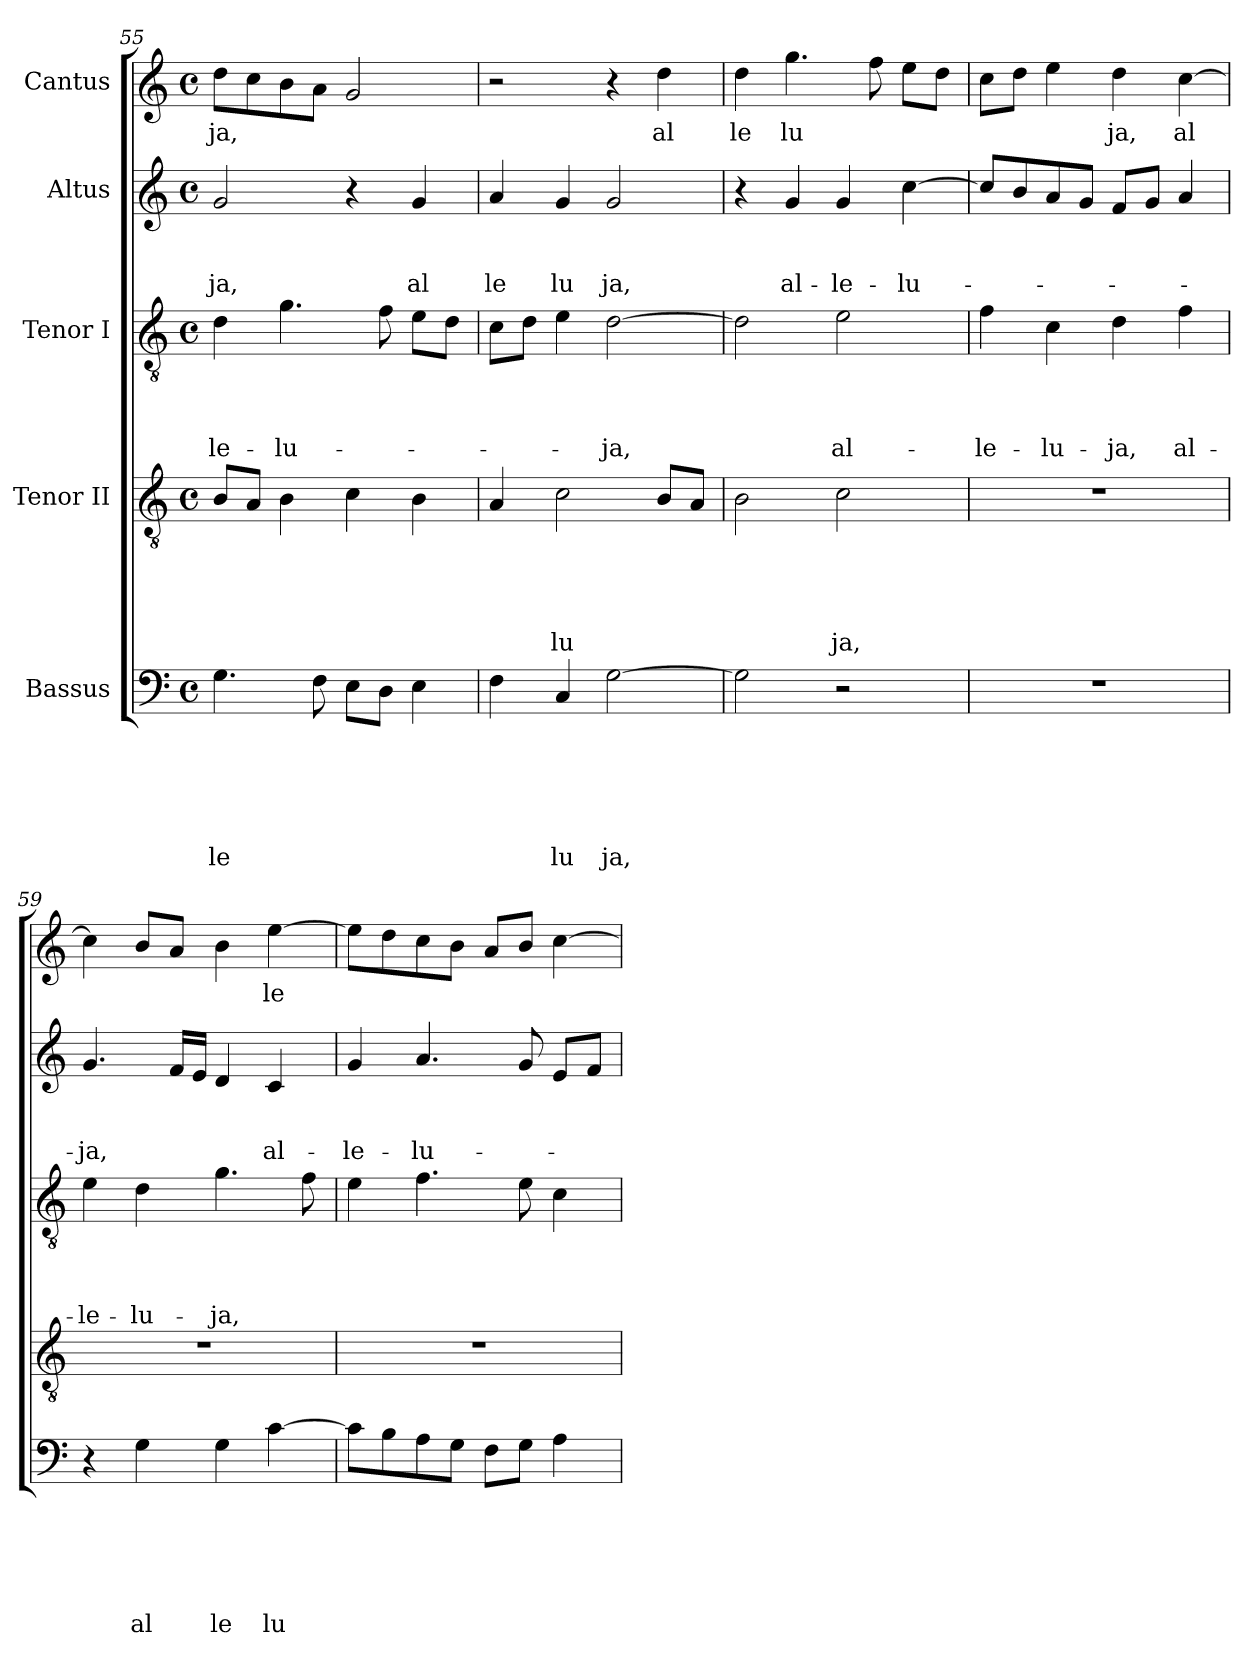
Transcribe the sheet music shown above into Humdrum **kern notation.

**kern	**text	**text	**text	**text	**text	**text	**kern	**text	**text	**text	**text	**text	**kern	**text	**text	**text	**text	**kern	**text	**text	**text	**kern	**text
*part5	*part5	*part5	*part5	*part5	*part5	*part5	*part4	*part4	*part4	*part4	*part4	*part4	*part3	*part3	*part3	*part3	*part3	*part2	*part2	*part2	*part2	*part1	*part1
*staff5	*staff5	*staff5	*staff5	*staff5	*staff5	*staff5	*staff4	*staff4	*staff4	*staff4	*staff4	*staff4	*staff3	*staff3	*staff3	*staff3	*staff3	*staff2	*staff2	*staff2	*staff2	*staff1	*staff1
*I"Bassus	*	*	*	*	*	*	*I"Tenor II	*	*	*	*	*	*I"Tenor I	*	*	*	*	*I"Altus	*	*	*	*I"Cantus	*
*clefF4	*	*	*	*	*	*	*clefGv2	*	*	*	*	*	*clefGv2	*	*	*	*	*clefG2	*	*	*	*clefG2	*
*k[]	*	*	*	*	*	*	*k[]	*	*	*	*	*	*k[]	*	*	*	*	*k[]	*	*	*	*k[]	*
*C:	*	*	*	*	*	*	*C:	*	*	*	*	*	*C:	*	*	*	*	*C:	*	*	*	*C:	*
*M4/4	*	*	*	*	*	*	*M4/4	*	*	*	*	*	*M4/4	*	*	*	*	*M4/4	*	*	*	*M4/4	*
*met(c)	*	*	*	*	*	*	*met(c)	*	*	*	*	*	*met(c)	*	*	*	*	*met(c)	*	*	*	*met(c)	*
=55	=55	=55	=55	=55	=55	=55	=55	=55	=55	=55	=55	=55	=55	=55	=55	=55	=55	=55	=55	=55	=55	=55	=55
!	!	!	!	!	!	!LO:LY:b	!	!	!	!	!	!	!	!	!	!	!LO:LY:b	!	!	!	!LO:LY:b	!	!LO:LY:b
4.G\	.	.	.	.	.	le	8B/L	.	.	.	.	.	4d\	.	.	.	-le-	2g/	.	.	ja,	8dd\L	ja,
.	.	.	.	.	.	.	8A/J	.	.	.	.	.	.	.	.	.	.	.	.	.	.	8cc\	.
!	!	!	!	!	!	!	!	!	!	!	!	!	!	!	!	!	!LO:LY:b	!	!	!	!	!	!
.	.	.	.	.	.	.	4B\	.	.	.	.	.	4.g\	.	.	.	-lu-	.	.	.	.	8b\	.
8F\	.	.	.	.	.	.	.	.	.	.	.	.	.	.	.	.	.	.	.	.	.	8a\J	.
8E\L	.	.	.	.	.	.	4c\	.	.	.	.	.	.	.	.	.	.	4r	.	.	.	2g/	.
8D\J	.	.	.	.	.	.	.	.	.	.	.	.	8f\	.	.	.	.	.	.	.	.	.	.
!	!	!	!	!	!	!	!	!	!	!	!	!	!	!	!	!	!	!	!	!	!LO:LY:b	!	!
4E\	.	.	.	.	.	.	4B\	.	.	.	.	.	8e\L	.	.	.	.	4g/	.	.	al	.	.
.	.	.	.	.	.	.	.	.	.	.	.	.	8d\J	.	.	.	.	.	.	.	.	.	.
=56	=56	=56	=56	=56	=56	=56	=56	=56	=56	=56	=56	=56	=56	=56	=56	=56	=56	=56	=56	=56	=56	=56	=56
!	!	!	!	!	!	!	!	!	!	!	!	!	!	!	!	!	!	!	!	!	!LO:LY:b	!	!
4F\	.	.	.	.	.	.	4A/	.	.	.	.	.	8c\L	.	.	.	.	4a/	.	.	le	2r	.
.	.	.	.	.	.	.	.	.	.	.	.	.	8d\J	.	.	.	.	.	.	.	.	.	.
!	!	!	!	!	!	!LO:LY:b	!	!	!	!	!	!LO:LY:b	!	!	!	!	!	!	!	!	!LO:LY:b	!	!
4C/	.	.	.	.	.	lu	2c\	.	.	.	.	lu	4e\	.	.	.	.	4g/	.	.	lu	.	.
!	!	!	!	!	!	!LO:LY:b	!	!	!	!	!	!	!	!	!	!	!LO:LY:b	!	!	!	!LO:LY:b	!	!
[>2G\	.	.	.	.	.	ja,	.	.	.	.	.	.	[>2d\	.	.	.	-ja,	2g/	.	.	ja,	4r	.
!	!	!	!	!	!	!	!	!	!	!	!	!	!	!	!	!	!	!	!	!	!	!	!LO:LY:b
.	.	.	.	.	.	.	8B/L	.	.	.	.	.	.	.	.	.	.	.	.	.	.	4dd\	al
.	.	.	.	.	.	.	8A/J	.	.	.	.	.	.	.	.	.	.	.	.	.	.	.	.
!!LO:PB:g=z
=57	=57	=57	=57	=57	=57	=57	=57	=57	=57	=57	=57	=57	=57	=57	=57	=57	=57	=57	=57	=57	=57	=57	=57
!	!	!	!	!	!	!	!	!	!	!	!	!	!	!	!	!	!	!	!	!	!	!	!LO:LY:b
2G\]	.	.	.	.	.	.	2B\	.	.	.	.	.	2d\]	.	.	.	.	4r	.	.	.	4dd\	le
!	!	!	!	!	!	!	!	!	!	!	!	!	!	!	!	!	!	!	!	!	!LO:LY:b	!	!LO:LY:b
.	.	.	.	.	.	.	.	.	.	.	.	.	.	.	.	.	.	4g/	.	.	al-	4.gg\	lu
!	!	!	!	!	!	!	!	!	!	!	!	!LO:LY:b	!	!	!	!	!LO:LY:b	!	!	!	!LO:LY:b	!	!
2r	.	.	.	.	.	.	2c\	.	.	.	.	ja,	2e\	.	.	.	al-	4g/	.	.	-le-	.	.
.	.	.	.	.	.	.	.	.	.	.	.	.	.	.	.	.	.	.	.	.	.	8ff\	.
!	!	!	!	!	!	!	!	!	!	!	!	!	!	!	!	!	!	!	!	!	!LO:LY:b	!	!
.	.	.	.	.	.	.	.	.	.	.	.	.	.	.	.	.	.	[>4cc\	.	.	-lu-	8ee\L	.
.	.	.	.	.	.	.	.	.	.	.	.	.	.	.	.	.	.	.	.	.	.	8dd\J	.
=58	=58	=58	=58	=58	=58	=58	=58	=58	=58	=58	=58	=58	=58	=58	=58	=58	=58	=58	=58	=58	=58	=58	=58
!	!	!	!	!	!	!	!	!	!	!	!	!	!	!	!	!	!LO:LY:b	!	!	!	!	!	!
1r	.	.	.	.	.	.	1r	.	.	.	.	.	4f\	.	.	.	-le-	8cc/L]	.	.	.	8cc\L	.
.	.	.	.	.	.	.	.	.	.	.	.	.	.	.	.	.	.	8b/	.	.	.	8dd\J	.
!	!	!	!	!	!	!	!	!	!	!	!	!	!	!	!	!	!LO:LY:b	!	!	!	!	!	!
.	.	.	.	.	.	.	.	.	.	.	.	.	4c\	.	.	.	-lu-	8a/	.	.	.	4ee\	.
.	.	.	.	.	.	.	.	.	.	.	.	.	.	.	.	.	.	8g/J	.	.	.	.	.
!	!	!	!	!	!	!	!	!	!	!	!	!	!	!	!	!	!LO:LY:b	!	!	!	!	!	!LO:LY:b
.	.	.	.	.	.	.	.	.	.	.	.	.	4d\	.	.	.	-ja,	8f/L	.	.	.	4dd\	ja,
.	.	.	.	.	.	.	.	.	.	.	.	.	.	.	.	.	.	8g/J	.	.	.	.	.
!	!	!	!	!	!	!	!	!	!	!	!	!	!	!	!	!	!LO:LY:b	!	!	!	!	!	!LO:LY:b
.	.	.	.	.	.	.	.	.	.	.	.	.	4f\	.	.	.	al-	4a/	.	.	.	[>4cc\	al
=59	=59	=59	=59	=59	=59	=59	=59	=59	=59	=59	=59	=59	=59	=59	=59	=59	=59	=59	=59	=59	=59	=59	=59
!	!	!	!	!	!	!	!	!	!	!	!	!	!	!	!	!	!LO:LY:b	!	!	!	!LO:LY:b	!	!
4r	.	.	.	.	.	.	1r	.	.	.	.	.	4e\	.	.	.	-le-	4.g/	.	.	-ja,	4cc\]	.
!	!	!	!	!	!	!LO:LY:b	!	!	!	!	!	!	!	!	!	!	!LO:LY:b	!	!	!	!	!	!
4G\	.	.	.	.	.	al	.	.	.	.	.	.	4d\	.	.	.	-lu-	.	.	.	.	8b/L	.
.	.	.	.	.	.	.	.	.	.	.	.	.	.	.	.	.	.	16f/LL	.	.	.	8a/J	.
.	.	.	.	.	.	.	.	.	.	.	.	.	.	.	.	.	.	16e/JJ	.	.	.	.	.
!	!	!	!	!	!	!LO:LY:b	!	!	!	!	!	!	!	!	!	!	!LO:LY:b	!	!	!	!	!	!
4G\	.	.	.	.	.	le	.	.	.	.	.	.	4.g\	.	.	.	-ja,	4d/	.	.	.	4b\	.
!	!	!	!	!	!	!LO:LY:b	!	!	!	!	!	!	!	!	!	!	!	!	!	!	!LO:LY:b	!	!LO:LY:b
[>4c\	.	.	.	.	.	lu	.	.	.	.	.	.	.	.	.	.	.	4c/	.	.	al-	[>4ee\	le
.	.	.	.	.	.	.	.	.	.	.	.	.	8f\	.	.	.	.	.	.	.	.	.	.
=60	=60	=60	=60	=60	=60	=60	=60	=60	=60	=60	=60	=60	=60	=60	=60	=60	=60	=60	=60	=60	=60	=60	=60
!	!	!	!	!	!	!	!	!	!	!	!	!	!	!	!	!	!	!	!	!	!LO:LY:b	!	!
8c\L]	.	.	.	.	.	.	1r	.	.	.	.	.	4e\	.	.	.	.	4g/	.	.	-le-	8ee\L]	.
8B\	.	.	.	.	.	.	.	.	.	.	.	.	.	.	.	.	.	.	.	.	.	8dd\	.
!	!	!	!	!	!	!	!	!	!	!	!	!	!	!	!	!	!	!	!	!	!LO:LY:b	!	!
8A\	.	.	.	.	.	.	.	.	.	.	.	.	4.f\	.	.	.	.	4.a/	.	.	-lu-	8cc\	.
8G\J	.	.	.	.	.	.	.	.	.	.	.	.	.	.	.	.	.	.	.	.	.	8b\J	.
8F\L	.	.	.	.	.	.	.	.	.	.	.	.	.	.	.	.	.	.	.	.	.	8a/L	.
8G\J	.	.	.	.	.	.	.	.	.	.	.	.	8e\	.	.	.	.	8g/	.	.	.	8b/J	.
4A\	.	.	.	.	.	.	.	.	.	.	.	.	4c\	.	.	.	.	8e/L	.	.	.	[>4cc\	.
.	.	.	.	.	.	.	.	.	.	.	.	.	.	.	.	.	.	8f/J	.	.	.	.	.
=	=	=	=	=	=	=	=	=	=	=	=	=	=	=	=	=	=	=	=	=	=	=	=
*-	*-	*-	*-	*-	*-	*-	*-	*-	*-	*-	*-	*-	*-	*-	*-	*-	*-	*-	*-	*-	*-	*-	*-
